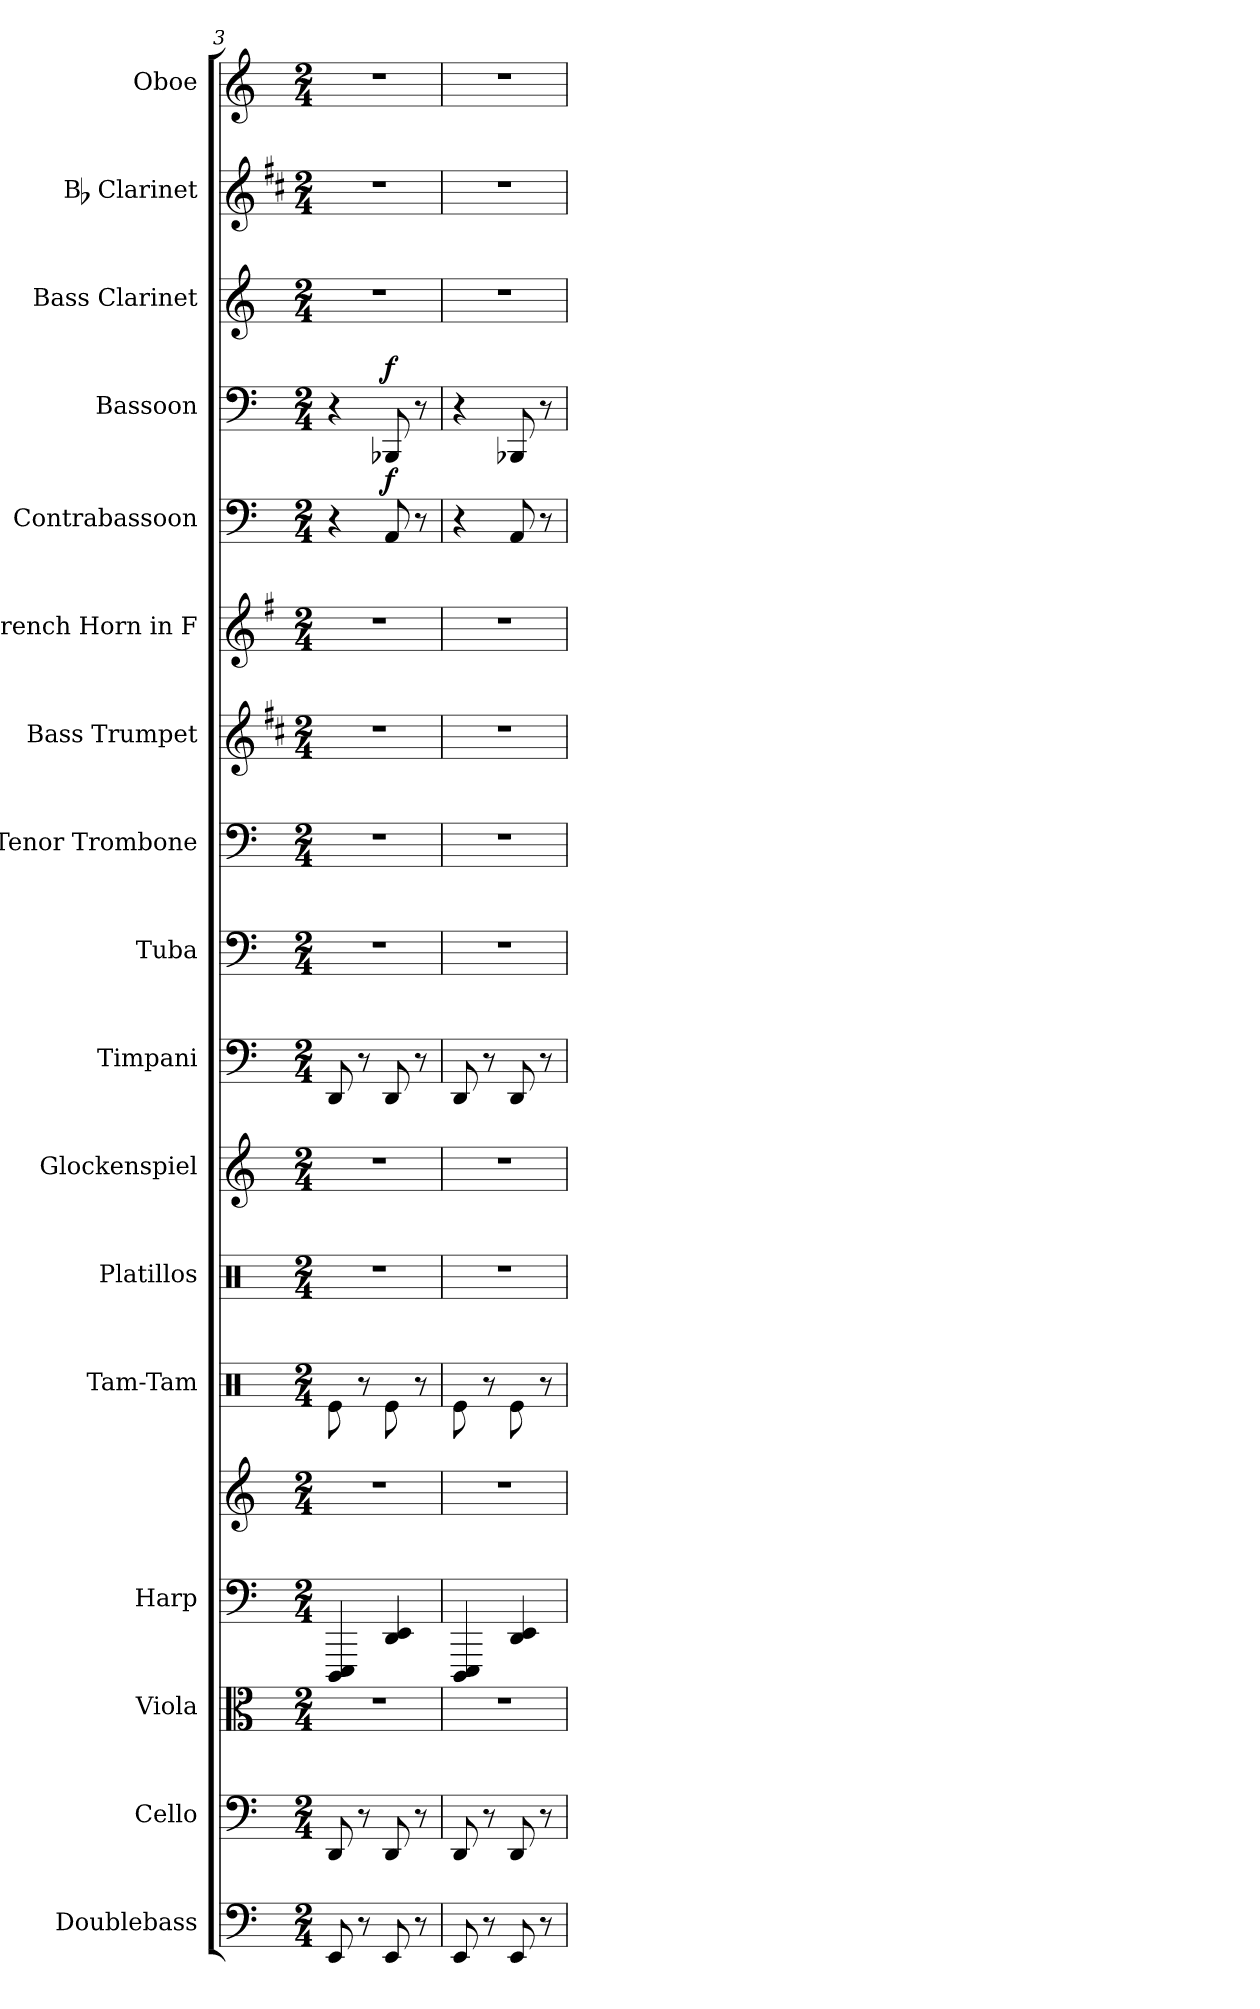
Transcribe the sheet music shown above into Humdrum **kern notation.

**kern	**kern	**kern	**kern	**kern	**kern	**kern	**kern	**kern	**kern	**kern	**kern	**kern	**kern	**dynam	**kern	**dynam	**kern	**kern	**kern
*part17	*part16	*part15	*part14	*part14	*part13	*part12	*part11	*part10	*part9	*part8	*part7	*part6	*part5	*part5	*part4	*part4	*part3	*part2	*part1
*staff18	*staff17	*staff16	*staff15	*staff14	*staff13	*staff12	*staff11	*staff10	*staff9	*staff8	*staff7	*staff6	*staff5	*staff5	*staff4	*staff4	*staff3	*staff2	*staff1
*I"Doublebass	*I"Cello	*I"Viola	*I"Harp	*	*I"Tam-Tam	*I"Platillos	*I"Glockenspiel	*I"Timpani	*I"Tuba	*I"Tenor Trombone	*I"Bass Trumpet	*I"French Horn in F	*I"Contrabassoon	*	*I"Bassoon	*	*I"Bass Clarinet	*I"Bb Clarinet	*I"Oboe
*	*	*I'Vla.	*I'Arp.	*	*	*I'Plat.	*I'Glk.	*	*I'Tba.	*	*	*	*	*	*	*	*	*	*I'Ob.
*clefF4	*clefF4	*clefC3	*clefF4	*clefG2	*clefX	*clefX	*clefG2	*clefF4	*clefF4	*clefF4	*clefG2	*clefG2	*clefF4	*	*clefF4	*	*clefG2	*clefG2	*clefG2
*ITrd7c12	*	*	*	*	*	*	*ITrd-14c-24	*	*	*	*ITrd1c2	*ITrd4c7	*ITrd7c12	*	*	*	*ITrd8c14	*ITrd1c2	*
*k[]	*k[]	*k[]	*k[]	*k[]	*k[]	*k[]	*k[]	*k[]	*k[]	*k[]	*k[]	*k[]	*k[]	*	*k[]	*	*k[]	*k[]	*k[]
*M2/4	*M2/4	*M2/4	*M2/4	*M2/4	*M2/4	*M2/4	*M2/4	*M2/4	*M2/4	*M2/4	*M2/4	*M2/4	*M2/4	*	*M2/4	*	*M2/4	*M2/4	*M2/4
=3	=3	=3	=3	=3	=3	=3	=3	=3	=3	=3	=3	=3	=3	=3	=3	=3	=3	=3	=3
8EEE/	8DD/	2r	4DDD/ 4EEE/	2r	8Re\	2r	2r	8DD/	2r	2r	2r	2r	4r	.	4r	.	2r	2r	2r
8r	8r	.	.	.	8r	.	.	8r	.	.	.	.	.	.	.	.	.	.	.
!	!	!	!	!	!	!	!	!	!	!	!	!	!	!LO:DY:a	!	!LO:DY:a	!	!	!
8EEE/	8DD/	.	4DD/ 4EE/	.	8Re\	.	.	8DD/	.	.	.	.	8AAA/	f	8BBB-X/	f	.	.	.
8r	8r	.	.	.	8r	.	.	8r	.	.	.	.	8r	.	8r	.	.	.	.
=4	=4	=4	=4	=4	=4	=4	=4	=4	=4	=4	=4	=4	=4	=4	=4	=4	=4	=4	=4
8EEE/	8DD/	2r	4DDD/ 4EEE/	2r	8Re\	2r	2r	8DD/	2r	2r	2r	2r	4r	.	4r	.	2r	2r	2r
8r	8r	.	.	.	8r	.	.	8r	.	.	.	.	.	.	.	.	.	.	.
8EEE/	8DD/	.	4DD/ 4EE/	.	8Re\	.	.	8DD/	.	.	.	.	8AAA/	.	8BBB-X/	.	.	.	.
8r	8r	.	.	.	8r	.	.	8r	.	.	.	.	8r	.	8r	.	.	.	.
=	=	=	=	=	=	=	=	=	=	=	=	=	=	=	=	=	=	=	=
*-	*-	*-	*-	*-	*-	*-	*-	*-	*-	*-	*-	*-	*-	*-	*-	*-	*-	*-	*-
